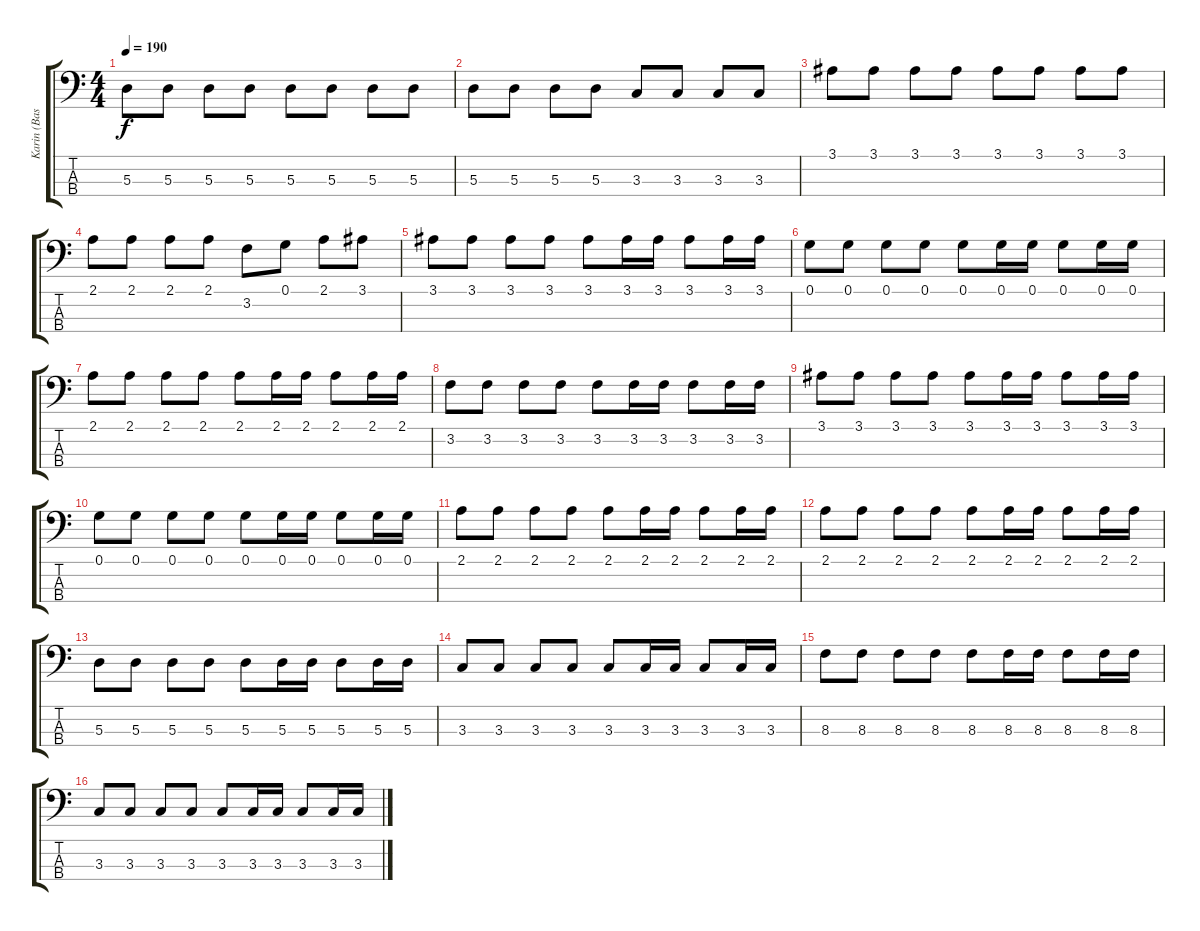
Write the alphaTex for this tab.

\track ("Karin (Bass)" "Karin (Bas") {instrument electricbasspick}
\staff {score tabs}
\tuning (G2 D2 A1 E1) {hide}
\ts (4 4)
\tempo 190
\clef f4
\ks c
5.3.8{dy f} 5.3.8 5.3.8 5.3.8 5.3.8 5.3.8 5.3.8 5.3.8 |
5.3.8 5.3.8 5.3.8 5.3.8 3.3.8 3.3.8 3.3.8 3.3.8 |
3.1.8 3.1.8 3.1.8 3.1.8 3.1.8 3.1.8 3.1.8 3.1.8 |
2.1.8 2.1.8 2.1.8 2.1.8 3.2.8 0.1.8 2.1.8 3.1.8 |
3.1.8 3.1.8 3.1.8 3.1.8 3.1.8 3.1.16 3.1.16 3.1.8 3.1.16 3.1.16 |
0.1.8 0.1.8 0.1.8 0.1.8 0.1.8 0.1.16 0.1.16 0.1.8 0.1.16 0.1.16 |
2.1.8 2.1.8 2.1.8 2.1.8 2.1.8 2.1.16 2.1.16 2.1.8 2.1.16 2.1.16 |
3.2.8 3.2.8 3.2.8 3.2.8 3.2.8 3.2.16 3.2.16 3.2.8 3.2.16 3.2.16 |
3.1.8 3.1.8 3.1.8 3.1.8 3.1.8 3.1.16 3.1.16 3.1.8 3.1.16 3.1.16 |
0.1.8 0.1.8 0.1.8 0.1.8 0.1.8 0.1.16 0.1.16 0.1.8 0.1.16 0.1.16 |
2.1.8 2.1.8 2.1.8 2.1.8 2.1.8 2.1.16 2.1.16 2.1.8 2.1.16 2.1.16 |
2.1.8 2.1.8 2.1.8 2.1.8 2.1.8 2.1.16 2.1.16 2.1.8 2.1.16 2.1.16 |
5.3.8 5.3.8 5.3.8 5.3.8 5.3.8 5.3.16 5.3.16 5.3.8 5.3.16 5.3.16 |
3.3.8 3.3.8 3.3.8 3.3.8 3.3.8 3.3.16 3.3.16 3.3.8 3.3.16 3.3.16 |
8.3.8 8.3.8 8.3.8 8.3.8 8.3.8 8.3.16 8.3.16 8.3.8 8.3.16 8.3.16 |
3.3.8 3.3.8 3.3.8 3.3.8 3.3.8 3.3.16 3.3.16 3.3.8 3.3.16 3.3.16
